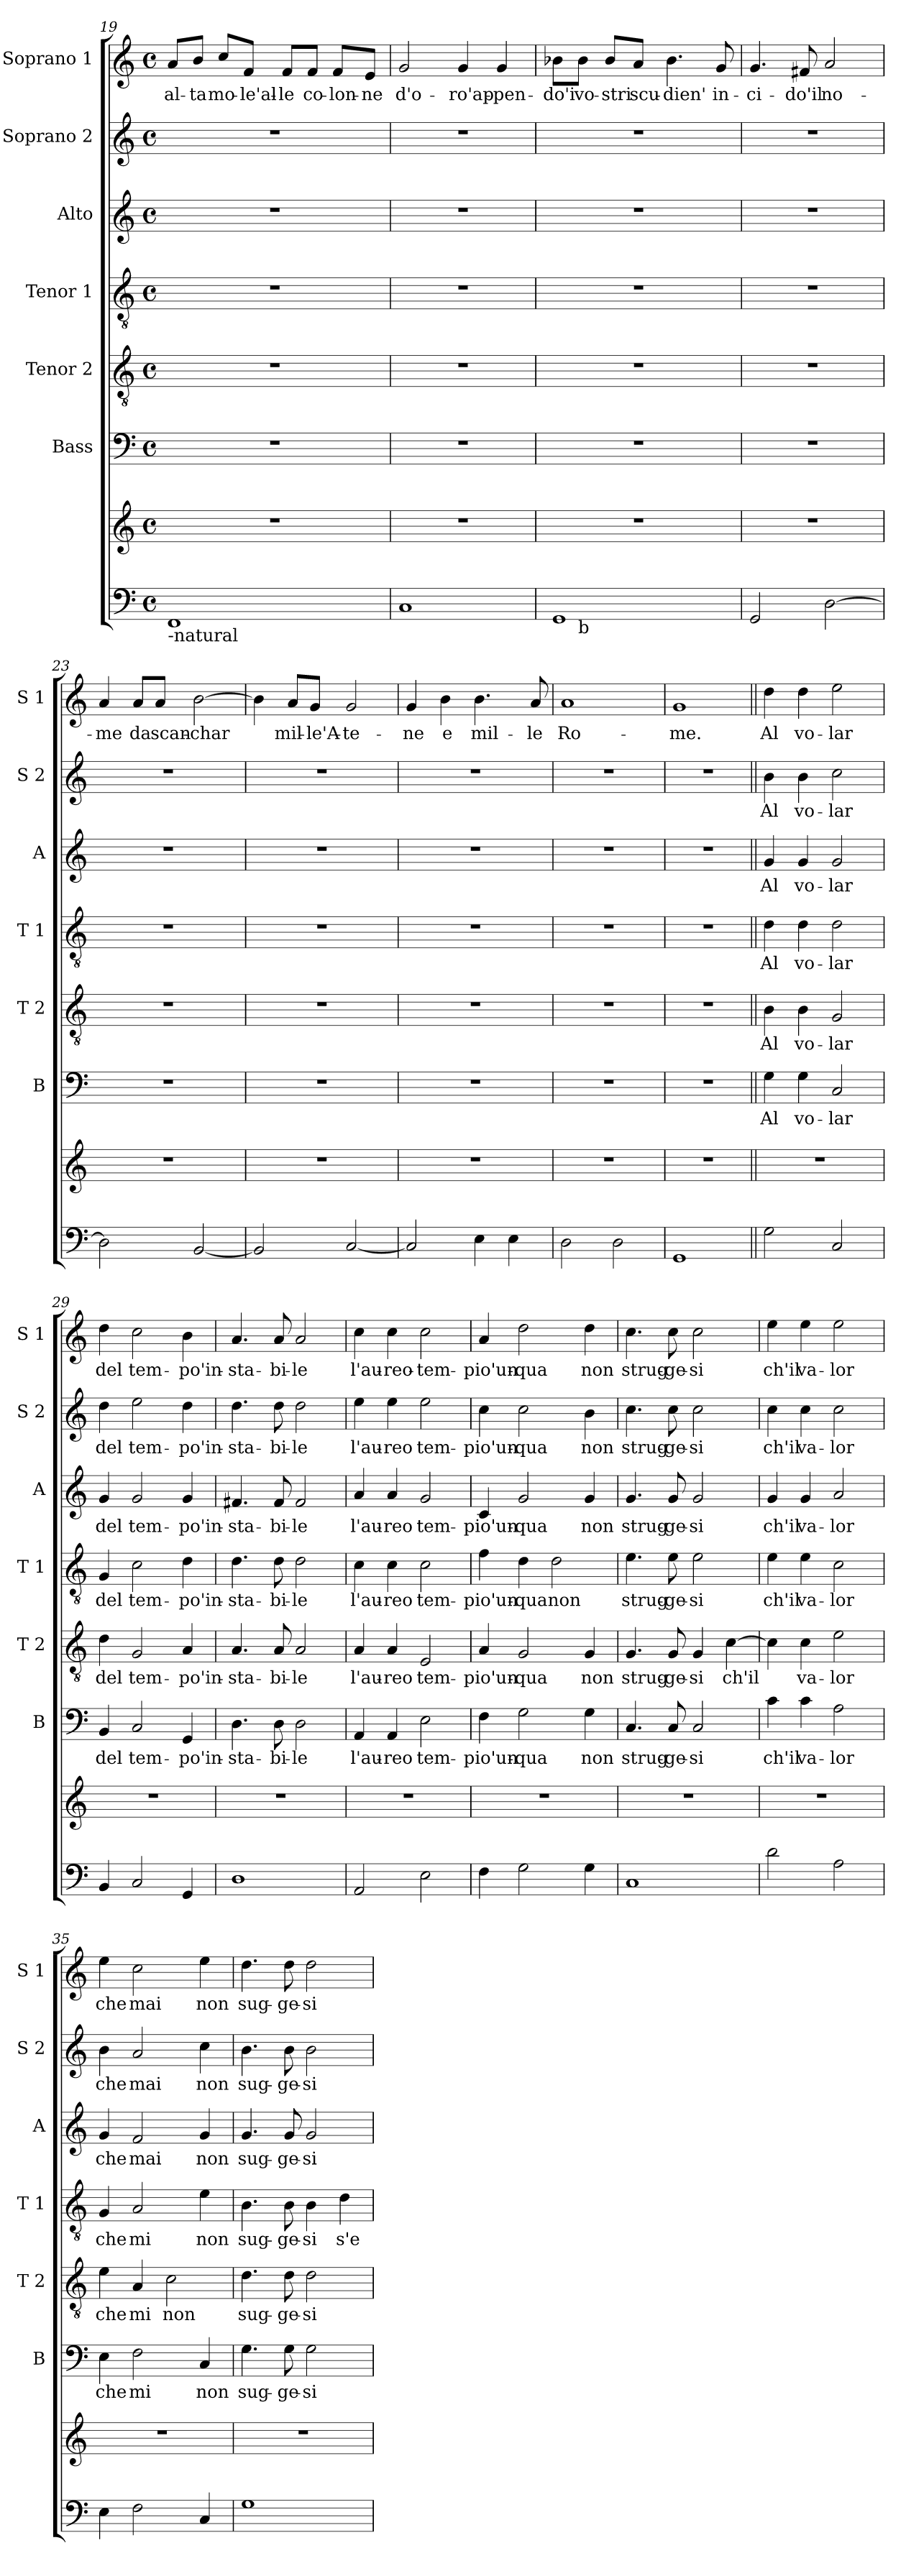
**kern	**kern	**kern	**text	**kern	**text	**kern	**text	**kern	**text	**kern	**text	**kern	**text
*part7	*part7	*part6	*part6	*part5	*part5	*part4	*part4	*part3	*part3	*part2	*part2	*part1	*part1
*staff8	*staff7	*staff6	*staff6	*staff5	*staff5	*staff4	*staff4	*staff3	*staff3	*staff2	*staff2	*staff1	*staff1
*	*	*I"Bass	*	*I"Tenor 2	*	*I"Tenor 1	*	*I"Alto	*	*I"Soprano 2	*	*I"Soprano 1	*
*	*	*I'B	*	*I'T 2	*	*I'T 1	*	*I'A	*	*I'S 2	*	*I'S 1	*
*clefF4	*clefG2	*clefF4	*	*clefGv2	*	*clefGv2	*	*clefG2	*	*clefG2	*	*clefG2	*
*k[]	*k[]	*k[]	*	*k[]	*	*k[]	*	*k[]	*	*k[]	*	*k[]	*
*C:	*C:	*C:	*	*C:	*	*C:	*	*C:	*	*C:	*	*C:	*
*M4/4	*M4/4	*M4/4	*	*M4/4	*	*M4/4	*	*M4/4	*	*M4/4	*	*M4/4	*
*met(c)	*met(c)	*met(c)	*	*met(c)	*	*met(c)	*	*met(c)	*	*met(c)	*	*met(c)	*
=19	=19	=19	=19	=19	=19	=19	=19	=19	=19	=19	=19	=19	=19
!LO:TX:b:t=-natural	!	!	!	!	!	!	!	!	!	!	!	!	!
1FF	1r	1r	.	1r	.	1r	.	1r	.	1r	.	8a/L	al-
.	.	.	.	.	.	.	.	.	.	.	.	8b/J	-ta
.	.	.	.	.	.	.	.	.	.	.	.	8cc/L	mo-
.	.	.	.	.	.	.	.	.	.	.	.	8f/J	-le'al-
.	.	.	.	.	.	.	.	.	.	.	.	8f/L	-le
.	.	.	.	.	.	.	.	.	.	.	.	8f/J	co-
.	.	.	.	.	.	.	.	.	.	.	.	8f/L	-lon-
.	.	.	.	.	.	.	.	.	.	.	.	8e/J	-ne
=20	=20	=20	=20	=20	=20	=20	=20	=20	=20	=20	=20	=20	=20
1C	1r	1r	.	1r	.	1r	.	1r	.	1r	.	2g/	d'o-
.	.	.	.	.	.	.	.	.	.	.	.	4g/	-ro'ap-
.	.	.	.	.	.	.	.	.	.	.	.	4g/	-pen-
=21	=21	=21	=21	=21	=21	=21	=21	=21	=21	=21	=21	=21	=21
*^	*	*	*	*	*	*	*	*	*	*	*	*	*
1GG	8ryy	1r	1r	.	1r	.	1r	.	1r	.	1r	.	8b-X\L	-do'i
!	!LO:TX:b:t=b	!	!	!	!	!	!	!	!	!	!	!	!	!
.	2..ryy	.	.	.	.	.	.	.	.	.	.	.	8b-\J	vo-
.	.	.	.	.	.	.	.	.	.	.	.	.	8b-/L	-stri
.	.	.	.	.	.	.	.	.	.	.	.	.	8a/J	scu-
.	.	.	.	.	.	.	.	.	.	.	.	.	4.b-\	-dien'
.	.	.	.	.	.	.	.	.	.	.	.	.	8g/	in-
*v	*v	*	*	*	*	*	*	*	*	*	*	*	*	*
!!LO:LB:g=z
=22	=22	=22	=22	=22	=22	=22	=22	=22	=22	=22	=22	=22	=22
2GG/	1r	1r	.	1r	.	1r	.	1r	.	1r	.	4.g/	-ci-
.	.	.	.	.	.	.	.	.	.	.	.	8f#X/	-do'il
[2D\	.	.	.	.	.	.	.	.	.	.	.	2a/	no-
=23	=23	=23	=23	=23	=23	=23	=23	=23	=23	=23	=23	=23	=23
2D\]	1r	1r	.	1r	.	1r	.	1r	.	1r	.	4a/	-me
.	.	.	.	.	.	.	.	.	.	.	.	8a/L	da
.	.	.	.	.	.	.	.	.	.	.	.	8a/J	scan-
[2BB/	.	.	.	.	.	.	.	.	.	.	.	[2b\	-char
=24	=24	=24	=24	=24	=24	=24	=24	=24	=24	=24	=24	=24	=24
2BB/]	1r	1r	.	1r	.	1r	.	1r	.	1r	.	4b\]	.
.	.	.	.	.	.	.	.	.	.	.	.	8a/L	mil-
.	.	.	.	.	.	.	.	.	.	.	.	8g/J	-le'A-
[2C/	.	.	.	.	.	.	.	.	.	.	.	2g/	-te-
=25	=25	=25	=25	=25	=25	=25	=25	=25	=25	=25	=25	=25	=25
2C/]	1r	1r	.	1r	.	1r	.	1r	.	1r	.	4g/	-ne
.	.	.	.	.	.	.	.	.	.	.	.	4b\	e
4E\	.	.	.	.	.	.	.	.	.	.	.	4.b\	mil-
4E\	.	.	.	.	.	.	.	.	.	.	.	.	.
.	.	.	.	.	.	.	.	.	.	.	.	8a/	-le
=26	=26	=26	=26	=26	=26	=26	=26	=26	=26	=26	=26	=26	=26
2D\	1r	1r	.	1r	.	1r	.	1r	.	1r	.	1a	Ro-
2D\	.	.	.	.	.	.	.	.	.	.	.	.	.
=27	=27	=27	=27	=27	=27	=27	=27	=27	=27	=27	=27	=27	=27
1GG	1r	1r	.	1r	.	1r	.	1r	.	1r	.	1g	-me.
!!LO:PB:g=z
=28||	=28||	=28||	=28||	=28||	=28||	=28||	=28||	=28||	=28||	=28||	=28||	=28||	=28||
2G\	1r	4G\	Al	4B\	Al	4d\	Al	4g/	Al	4b\	Al	4dd\	Al
.	.	4G\	vo-	4B\	vo-	4d\	vo-	4g/	vo-	4b\	vo-	4dd\	vo-
2C/	.	2C/	-lar	2G/	-lar	2d\	-lar	2g/	-lar	2cc\	-lar	2ee\	-lar
=29	=29	=29	=29	=29	=29	=29	=29	=29	=29	=29	=29	=29	=29
4BB/	1r	4BB/	del	4d\	del	4G/	del	4g/	del	4dd\	del	4dd\	del
2C/	.	2C/	tem-	2G/	tem-	2c\	tem-	2g/	tem-	2ee\	tem-	2cc\	tem-
4GG/	.	4GG/	-po'in-	4A/	-po'in-	4d\	-po'in-	4g/	-po'in-	4dd\	-po'in-	4b\	-po'in-
=30	=30	=30	=30	=30	=30	=30	=30	=30	=30	=30	=30	=30	=30
1D	1r	4.D\	-sta-	4.A/	-sta-	4.d\	-sta-	4.f#X/	-sta-	4.dd\	-sta-	4.a/	-sta-
.	.	8D\	-bi-	8A/	-bi-	8d\	-bi-	8f#/	-bi-	8dd\	-bi-	8a/	-bi-
.	.	2D\	-le	2A/	-le	2d\	-le	2f#/	-le	2dd\	-le	2a/	-le
=31	=31	=31	=31	=31	=31	=31	=31	=31	=31	=31	=31	=31	=31
2AA/	1r	4AA/	l'au-	4A/	l'au-	4c\	l'au-	4a/	l'au-	4ee\	l'au-	4cc\	l'au-
.	.	4AA/	-reo	4A/	-reo	4c\	-reo	4a/	-reo	4ee\	-reo	4cc\	-reo-
2E\	.	2E\	tem-	2E/	tem-	2c\	tem-	2g/	tem-	2ee\	tem-	2cc\	-tem-
=32	=32	=32	=32	=32	=32	=32	=32	=32	=32	=32	=32	=32	=32
4F\	1r	4F\	-pio'un-	4A/	-pio'un-	4f\	-pio'un-	4c/	-pio'un-	4cc\	-pio'un-	4a/	-pio'un-
2G\	.	2G\	-qua	2G/	-qua	4d\	-qua	2g/	-qua	2cc\	-qua	2dd\	-qua
.	.	.	.	.	.	2d\	non	.	.	.	.	.	.
4G\	.	4G\	non	4G/	non	.	.	4g/	non	4b\	non	4dd\	non
=33	=33	=33	=33	=33	=33	=33	=33	=33	=33	=33	=33	=33	=33
1C	1r	4.C/	strug-	4.G/	strug-	4.e\	strug-	4.g/	strug-	4.cc\	strug-	4.cc\	strug-
.	.	8C/	-ge-	8G/	-ge-	8e\	-ge-	8g/	-ge-	8cc\	-ge-	8cc\	-ge-
.	.	2C/	-si	4G/	-si	2e\	-si	2g/	-si	2cc\	-si	2cc\	-si
.	.	.	.	[4c\	ch'il	.	.	.	.	.	.	.	.
=34	=34	=34	=34	=34	=34	=34	=34	=34	=34	=34	=34	=34	=34
2d\	1r	4c\	ch'il	4c\]	.	4e\	ch'il	4g/	ch'il	4cc\	ch'il	4ee\	ch'il
.	.	4c\	va-	4c\	va-	4e\	va-	4g/	va-	4cc\	va-	4ee\	va-
2A\	.	2A\	-lor	2e\	-lor	2c\	-lor	2a/	-lor	2cc\	-lor	2ee\	-lor
!!LO:LB:g=z
=35	=35	=35	=35	=35	=35	=35	=35	=35	=35	=35	=35	=35	=35
4E\	1r	4E\	che	4e\	che	4G/	che	4g/	che	4b\	che	4ee\	che
2F\	.	2F\	mi	4A/	mi	2A/	mi	2f/	mai	2a/	mai	2cc\	mai
.	.	.	.	2c\	non	.	.	.	.	.	.	.	.
4C/	.	4C/	non	.	.	4e\	non	4g/	non	4cc\	non	4ee\	non
=36	=36	=36	=36	=36	=36	=36	=36	=36	=36	=36	=36	=36	=36
1G	1r	4.G\	sug-	4.d\	sug-	4.B\	sug-	4.g/	sug-	4.b\	sug-	4.dd\	sug-
.	.	8G\	-ge-	8d\	-ge-	8B\	-ge-	8g/	-ge-	8b\	-ge-	8dd\	-ge-
.	.	2G\	-si	2d\	-si	4B\	-si	2g/	-si	2b\	-si	2dd\	-si
.	.	.	.	.	.	4d\	s'e-	.	.	.	.	.	.
=	=	=	=	=	=	=	=	=	=	=	=	=	=
*-	*-	*-	*-	*-	*-	*-	*-	*-	*-	*-	*-	*-	*-
